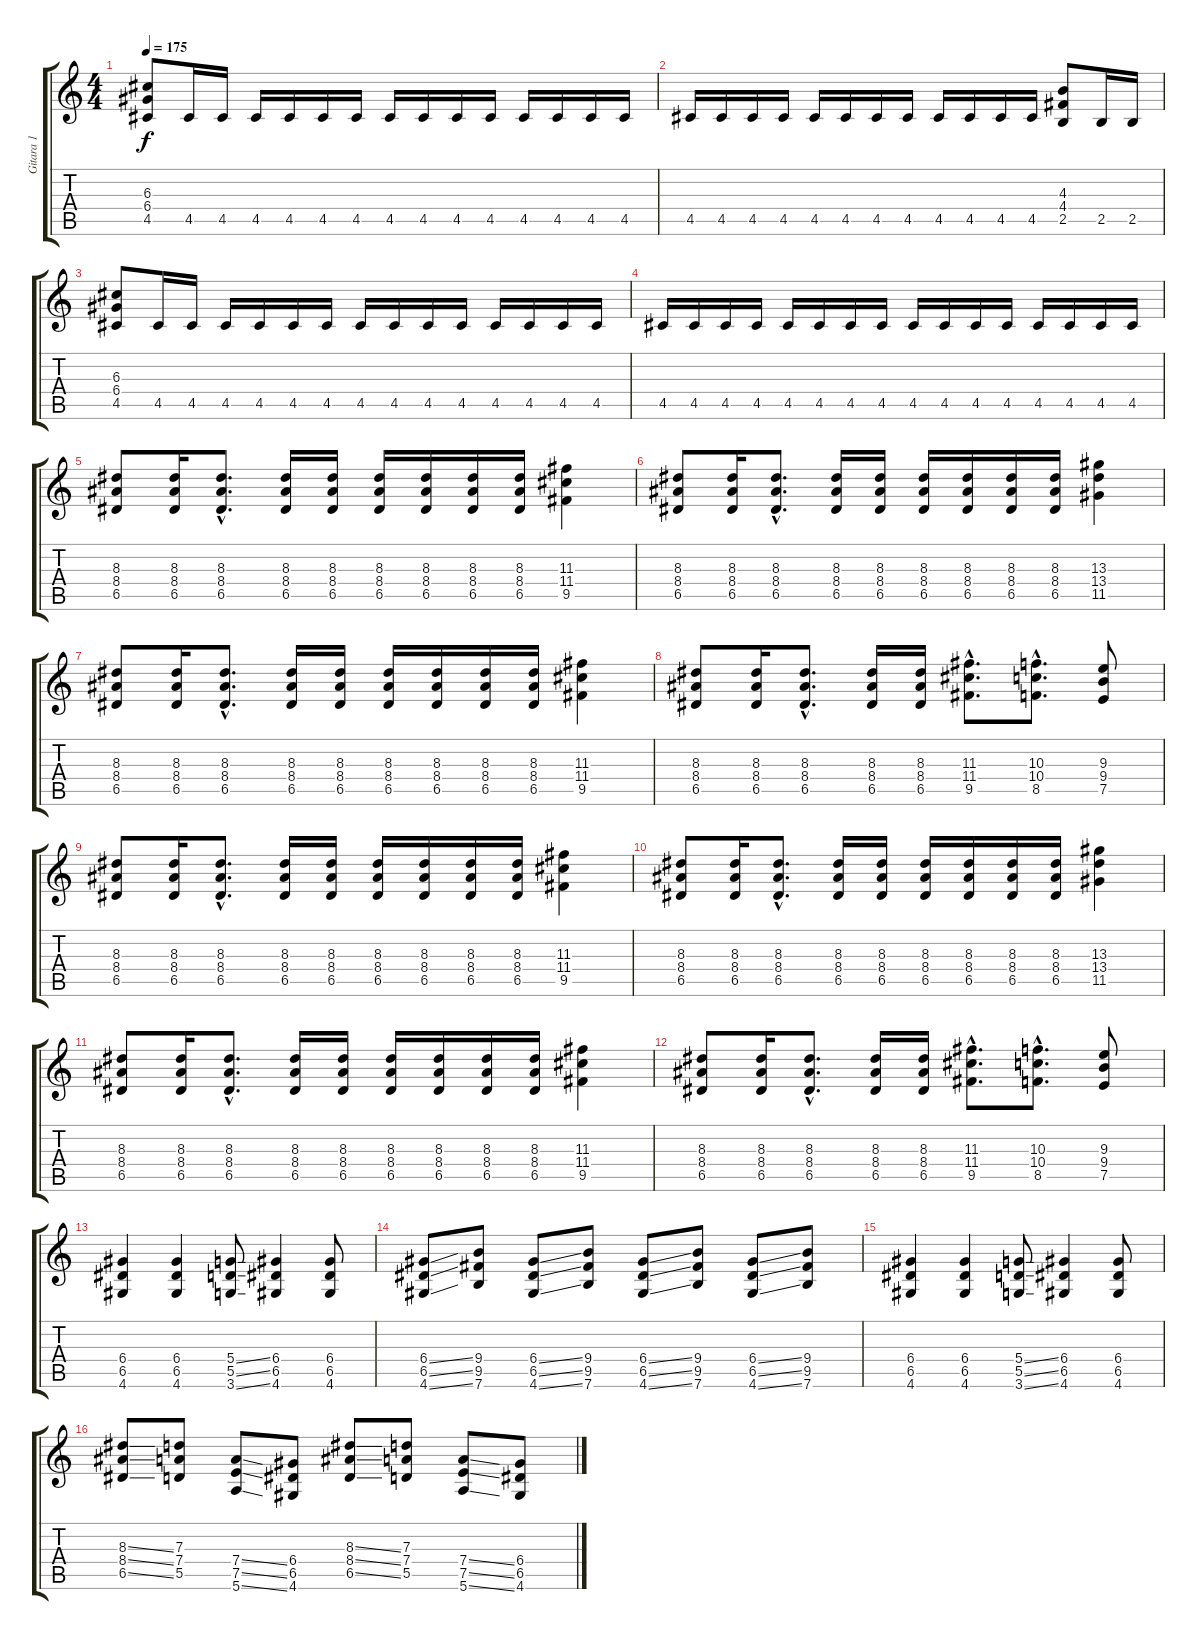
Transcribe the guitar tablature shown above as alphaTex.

\track ("Gitara 1" "Gitara 1") {instrument distortionguitar}
\staff {score tabs}
\tuning (E4 B3 G3 D3 A2 E2) {hide}
\ts (4 4)
\tempo 175
\clef g2
\ks c
(6.3 6.4 4.5).8{dy f} 4.5.16 4.5.16 4.5.16 4.5.16 4.5.16 4.5.16 4.5.16 4.5.16 4.5.16 4.5.16 4.5.16 4.5.16 4.5.16 4.5.16 |
4.5.16 4.5.16 4.5.16 4.5.16 4.5.16 4.5.16 4.5.16 4.5.16 4.5.16 4.5.16 4.5.16 4.5.16 (4.3 4.4 2.5).8 2.5.16 2.5.16 |
(6.3 6.4 4.5).8 4.5.16 4.5.16 4.5.16 4.5.16 4.5.16 4.5.16 4.5.16 4.5.16 4.5.16 4.5.16 4.5.16 4.5.16 4.5.16 4.5.16 |
4.5.16 4.5.16 4.5.16 4.5.16 4.5.16 4.5.16 4.5.16 4.5.16 4.5.16 4.5.16 4.5.16 4.5.16 4.5.16 4.5.16 4.5.16 4.5.16 |
(8.3 8.4 6.5).8 (8.3 8.4 6.5).16 (8.3{hac} 8.4{hac} 6.5{hac}).8{d} (8.3 8.4 6.5).16 (8.3 8.4 6.5).16 (8.3 8.4 6.5).16 (8.3 8.4 6.5).16 (8.3 8.4 6.5).16 (8.3 8.4 6.5).16 (11.3 11.4 9.5).4 |
(8.3 8.4 6.5).8 (8.3 8.4 6.5).16 (8.3{hac} 8.4{hac} 6.5{hac}).8{d} (8.3 8.4 6.5).16 (8.3 8.4 6.5).16 (8.3 8.4 6.5).16 (8.3 8.4 6.5).16 (8.3 8.4 6.5).16 (8.3 8.4 6.5).16 (13.3 13.4 11.5).4 |
(8.3 8.4 6.5).8 (8.3 8.4 6.5).16 (8.3{hac} 8.4{hac} 6.5{hac}).8{d} (8.3 8.4 6.5).16 (8.3 8.4 6.5).16 (8.3 8.4 6.5).16 (8.3 8.4 6.5).16 (8.3 8.4 6.5).16 (8.3 8.4 6.5).16 (11.3 11.4 9.5).4 |
(8.3 8.4 6.5).8 (8.3 8.4 6.5).16 (8.3{hac} 8.4{hac} 6.5{hac}).8{d} (8.3 8.4 6.5).16 (8.3 8.4 6.5).16 (11.3{hac} 11.4{hac} 9.5{hac}).8{d} (10.3{hac} 10.4{hac} 8.5{hac}).8{d} (9.3 9.4 7.5).8 |
(8.3 8.4 6.5).8 (8.3 8.4 6.5).16 (8.3{hac} 8.4{hac} 6.5{hac}).8{d} (8.3 8.4 6.5).16 (8.3 8.4 6.5).16 (8.3 8.4 6.5).16 (8.3 8.4 6.5).16 (8.3 8.4 6.5).16 (8.3 8.4 6.5).16 (11.3 11.4 9.5).4 |
(8.3 8.4 6.5).8 (8.3 8.4 6.5).16 (8.3{hac} 8.4{hac} 6.5{hac}).8{d} (8.3 8.4 6.5).16 (8.3 8.4 6.5).16 (8.3 8.4 6.5).16 (8.3 8.4 6.5).16 (8.3 8.4 6.5).16 (8.3 8.4 6.5).16 (13.3 13.4 11.5).4 |
(8.3 8.4 6.5).8 (8.3 8.4 6.5).16 (8.3{hac} 8.4{hac} 6.5{hac}).8{d} (8.3 8.4 6.5).16 (8.3 8.4 6.5).16 (8.3 8.4 6.5).16 (8.3 8.4 6.5).16 (8.3 8.4 6.5).16 (8.3 8.4 6.5).16 (11.3 11.4 9.5).4 |
(8.3 8.4 6.5).8 (8.3 8.4 6.5).16 (8.3{hac} 8.4{hac} 6.5{hac}).8{d} (8.3 8.4 6.5).16 (8.3 8.4 6.5).16 (11.3{hac} 11.4{hac} 9.5{hac}).8{d} (10.3{hac} 10.4{hac} 8.5{hac}).8{d} (9.3 9.4 7.5).8 |
(6.4 6.5 4.6).4 (6.4 6.5 4.6).4 (5.4{ss} 5.5{ss} 3.6{ss}).8 (6.4 6.5 4.6).4 (6.4 6.5 4.6).8 |
(6.4{ss} 6.5{ss} 4.6{ss}).8 (9.4 9.5 7.6).8 (6.4{ss} 6.5{ss} 4.6{ss}).8 (9.4 9.5 7.6).8 (6.4{ss} 6.5{ss} 4.6{ss}).8 (9.4 9.5 7.6).8 (6.4{ss} 6.5{ss} 4.6{ss}).8 (9.4 9.5 7.6).8 |
(6.4 6.5 4.6).4 (6.4 6.5 4.6).4 (5.4{ss} 5.5{ss} 3.6{ss}).8 (6.4 6.5 4.6).4 (6.4 6.5 4.6).8 |
(8.3{ss} 8.4{ss} 6.5{ss}).8 (7.3 7.4 5.5).8 (7.4{ss} 7.5{ss} 5.6{ss}).8 (6.4 6.5 4.6).8 (8.3{ss} 8.4{ss} 6.5{ss}).8 (7.3 7.4 5.5).8 (7.4{ss} 7.5{ss} 5.6{ss}).8 (6.4 6.5 4.6).8
